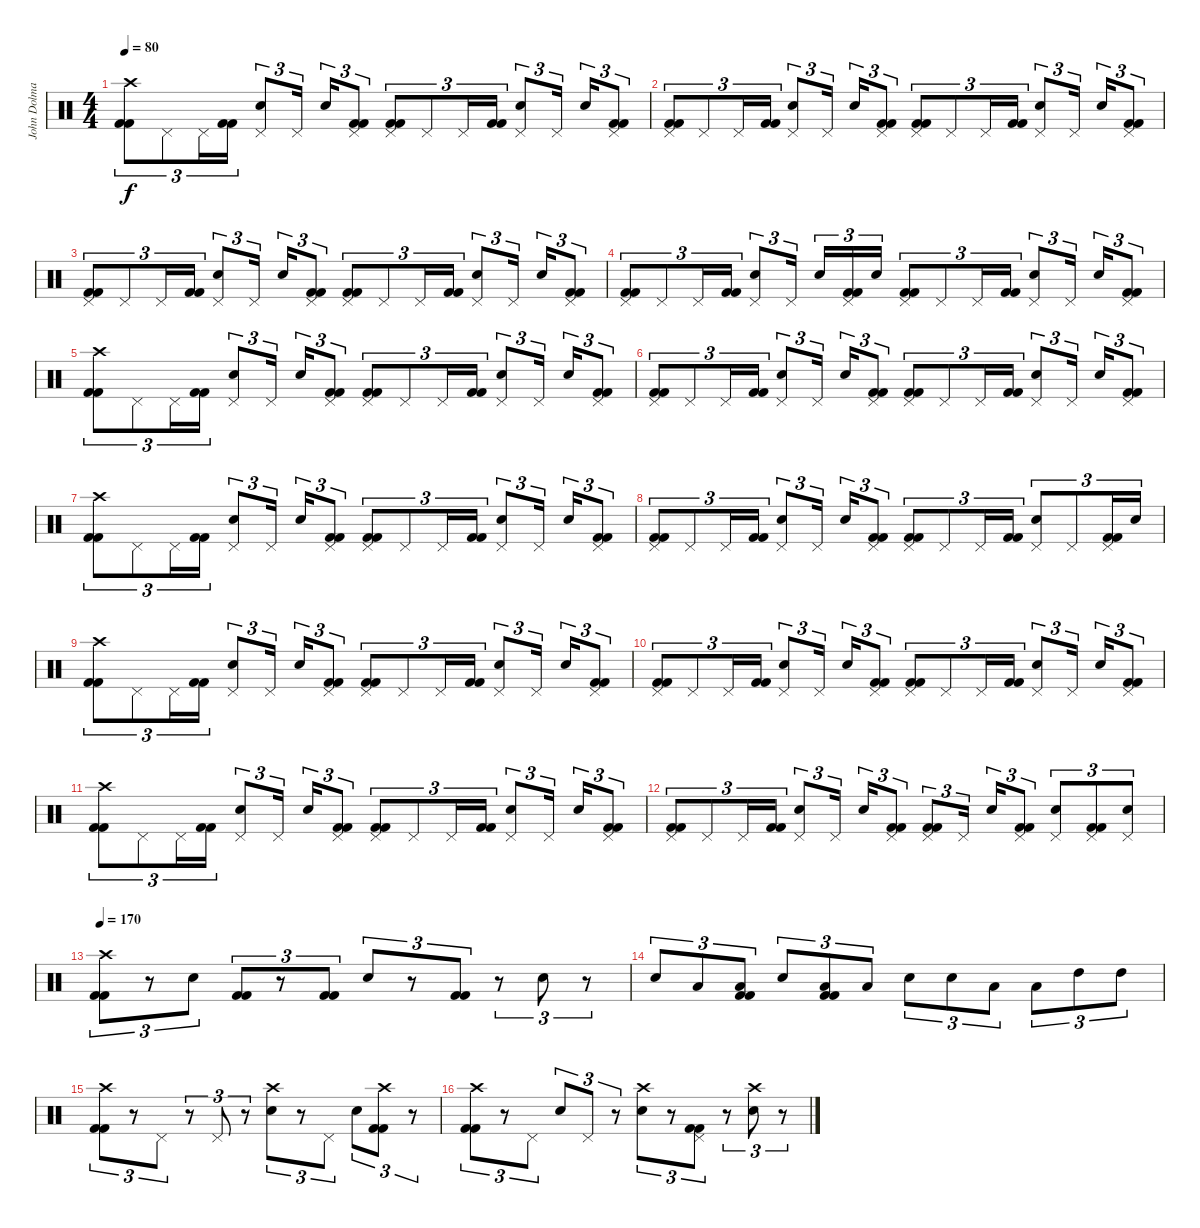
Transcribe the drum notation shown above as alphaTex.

\track ("John Dolmayan" "John Dolma") {instrument percussion}
\staff {score}
\articulation defaults
\ts (4 4)
\tempo 80
\clef neutral
\ks c
("Crash high (hit)" "Kick (hit) 2" "Kick (hit) 2").8{tu (3 2) dy f} "Pedal Hi-Hat (hit)".8{tu (3 2)} "Pedal Hi-Hat (hit)".16{tu (3 2)} ("Kick (hit) 2" "Kick (hit) 2").16{tu (3 2)} ("Pedal Hi-Hat (hit)" "Snare (hit) 2").8{tu (3 2)} "Pedal Hi-Hat (hit)".16{tu (3 2)} "Snare (hit) 2".16{tu (3 2)} ("Pedal Hi-Hat (hit)" "Kick (hit) 2" "Kick (hit) 2").8{tu (3 2)} ("Pedal Hi-Hat (hit)" "Kick (hit) 2" "Kick (hit) 2").8{tu (3 2)} "Pedal Hi-Hat (hit)".8{tu (3 2)} "Pedal Hi-Hat (hit)".16{tu (3 2)} ("Kick (hit) 2" "Kick (hit) 2").16{tu (3 2)} ("Pedal Hi-Hat (hit)" "Snare (hit) 2").8{tu (3 2)} "Pedal Hi-Hat (hit)".16{tu (3 2)} "Snare (hit) 2".16{tu (3 2)} ("Pedal Hi-Hat (hit)" "Kick (hit) 2" "Kick (hit) 2").8{tu (3 2)} |
("Pedal Hi-Hat (hit)" "Kick (hit) 2" "Kick (hit) 2").8{tu (3 2)} "Pedal Hi-Hat (hit)".8{tu (3 2)} "Pedal Hi-Hat (hit)".16{tu (3 2)} ("Kick (hit) 2" "Kick (hit) 2").16{tu (3 2)} ("Pedal Hi-Hat (hit)" "Snare (hit) 2").8{tu (3 2)} "Pedal Hi-Hat (hit)".16{tu (3 2)} "Snare (hit) 2".16{tu (3 2)} ("Pedal Hi-Hat (hit)" "Kick (hit) 2" "Kick (hit) 2").8{tu (3 2)} ("Pedal Hi-Hat (hit)" "Kick (hit) 2" "Kick (hit) 2").8{tu (3 2)} "Pedal Hi-Hat (hit)".8{tu (3 2)} "Pedal Hi-Hat (hit)".16{tu (3 2)} ("Kick (hit) 2" "Kick (hit) 2").16{tu (3 2)} ("Pedal Hi-Hat (hit)" "Snare (hit) 2").8{tu (3 2)} "Pedal Hi-Hat (hit)".16{tu (3 2)} "Snare (hit) 2".16{tu (3 2)} ("Pedal Hi-Hat (hit)" "Kick (hit) 2" "Kick (hit) 2").8{tu (3 2)} |
("Pedal Hi-Hat (hit)" "Kick (hit) 2" "Kick (hit) 2").8{tu (3 2)} "Pedal Hi-Hat (hit)".8{tu (3 2)} "Pedal Hi-Hat (hit)".16{tu (3 2)} ("Kick (hit) 2" "Kick (hit) 2").16{tu (3 2)} ("Pedal Hi-Hat (hit)" "Snare (hit) 2").8{tu (3 2)} "Pedal Hi-Hat (hit)".16{tu (3 2)} "Snare (hit) 2".16{tu (3 2)} ("Pedal Hi-Hat (hit)" "Kick (hit) 2" "Kick (hit) 2").8{tu (3 2)} ("Pedal Hi-Hat (hit)" "Kick (hit) 2" "Kick (hit) 2").8{tu (3 2)} "Pedal Hi-Hat (hit)".8{tu (3 2)} "Pedal Hi-Hat (hit)".16{tu (3 2)} ("Kick (hit) 2" "Kick (hit) 2").16{tu (3 2)} ("Pedal Hi-Hat (hit)" "Snare (hit) 2").8{tu (3 2)} "Pedal Hi-Hat (hit)".16{tu (3 2)} "Snare (hit) 2".16{tu (3 2)} ("Pedal Hi-Hat (hit)" "Kick (hit) 2" "Kick (hit) 2").8{tu (3 2)} |
("Pedal Hi-Hat (hit)" "Kick (hit) 2" "Kick (hit) 2").8{tu (3 2)} "Pedal Hi-Hat (hit)".8{tu (3 2)} "Pedal Hi-Hat (hit)".16{tu (3 2)} ("Kick (hit) 2" "Kick (hit) 2").16{tu (3 2)} ("Pedal Hi-Hat (hit)" "Snare (hit) 2").8{tu (3 2)} "Pedal Hi-Hat (hit)".16{tu (3 2)} "Snare (hit) 2".16{tu (3 2)} ("Pedal Hi-Hat (hit)" "Kick (hit) 2" "Kick (hit) 2").16{tu (3 2)} "Snare (hit) 2".16{tu (3 2)} ("Pedal Hi-Hat (hit)" "Kick (hit) 2" "Kick (hit) 2").8{tu (3 2)} "Pedal Hi-Hat (hit)".8{tu (3 2)} "Pedal Hi-Hat (hit)".16{tu (3 2)} ("Kick (hit) 2" "Kick (hit) 2").16{tu (3 2)} ("Pedal Hi-Hat (hit)" "Snare (hit) 2").8{tu (3 2)} "Pedal Hi-Hat (hit)".16{tu (3 2)} "Snare (hit) 2".16{tu (3 2)} ("Pedal Hi-Hat (hit)" "Kick (hit) 2" "Kick (hit) 2").8{tu (3 2)} |
("Crash high (hit)" "Kick (hit) 2" "Kick (hit) 2").8{tu (3 2)} "Pedal Hi-Hat (hit)".8{tu (3 2)} "Pedal Hi-Hat (hit)".16{tu (3 2)} ("Kick (hit) 2" "Kick (hit) 2").16{tu (3 2)} ("Pedal Hi-Hat (hit)" "Snare (hit) 2").8{tu (3 2)} "Pedal Hi-Hat (hit)".16{tu (3 2)} "Snare (hit) 2".16{tu (3 2)} ("Pedal Hi-Hat (hit)" "Kick (hit) 2" "Kick (hit) 2").8{tu (3 2)} ("Pedal Hi-Hat (hit)" "Kick (hit) 2" "Kick (hit) 2").8{tu (3 2)} "Pedal Hi-Hat (hit)".8{tu (3 2)} "Pedal Hi-Hat (hit)".16{tu (3 2)} ("Kick (hit) 2" "Kick (hit) 2").16{tu (3 2)} ("Pedal Hi-Hat (hit)" "Snare (hit) 2").8{tu (3 2)} "Pedal Hi-Hat (hit)".16{tu (3 2)} "Snare (hit) 2".16{tu (3 2)} ("Pedal Hi-Hat (hit)" "Kick (hit) 2" "Kick (hit) 2").8{tu (3 2)} |
("Pedal Hi-Hat (hit)" "Kick (hit) 2" "Kick (hit) 2").8{tu (3 2)} "Pedal Hi-Hat (hit)".8{tu (3 2)} "Pedal Hi-Hat (hit)".16{tu (3 2)} ("Kick (hit) 2" "Kick (hit) 2").16{tu (3 2)} ("Pedal Hi-Hat (hit)" "Snare (hit) 2").8{tu (3 2)} "Pedal Hi-Hat (hit)".16{tu (3 2)} "Snare (hit) 2".16{tu (3 2)} ("Pedal Hi-Hat (hit)" "Kick (hit) 2" "Kick (hit) 2").8{tu (3 2)} ("Pedal Hi-Hat (hit)" "Kick (hit) 2" "Kick (hit) 2").8{tu (3 2)} "Pedal Hi-Hat (hit)".8{tu (3 2)} "Pedal Hi-Hat (hit)".16{tu (3 2)} ("Kick (hit) 2" "Kick (hit) 2").16{tu (3 2)} ("Pedal Hi-Hat (hit)" "Snare (hit) 2").8{tu (3 2)} "Pedal Hi-Hat (hit)".16{tu (3 2)} "Snare (hit) 2".16{tu (3 2)} ("Pedal Hi-Hat (hit)" "Kick (hit) 2" "Kick (hit) 2").8{tu (3 2)} |
("Crash high (hit)" "Kick (hit) 2" "Kick (hit) 2").8{tu (3 2)} "Pedal Hi-Hat (hit)".8{tu (3 2)} "Pedal Hi-Hat (hit)".16{tu (3 2)} ("Kick (hit) 2" "Kick (hit) 2").16{tu (3 2)} ("Pedal Hi-Hat (hit)" "Snare (hit) 2").8{tu (3 2)} "Pedal Hi-Hat (hit)".16{tu (3 2)} "Snare (hit) 2".16{tu (3 2)} ("Pedal Hi-Hat (hit)" "Kick (hit) 2" "Kick (hit) 2").8{tu (3 2)} ("Pedal Hi-Hat (hit)" "Kick (hit) 2" "Kick (hit) 2").8{tu (3 2)} "Pedal Hi-Hat (hit)".8{tu (3 2)} "Pedal Hi-Hat (hit)".16{tu (3 2)} ("Kick (hit) 2" "Kick (hit) 2").16{tu (3 2)} ("Pedal Hi-Hat (hit)" "Snare (hit) 2").8{tu (3 2)} "Pedal Hi-Hat (hit)".16{tu (3 2)} "Snare (hit) 2".16{tu (3 2)} ("Pedal Hi-Hat (hit)" "Kick (hit) 2" "Kick (hit) 2").8{tu (3 2)} |
("Pedal Hi-Hat (hit)" "Kick (hit) 2" "Kick (hit) 2").8{tu (3 2)} "Pedal Hi-Hat (hit)".8{tu (3 2)} "Pedal Hi-Hat (hit)".16{tu (3 2)} ("Kick (hit) 2" "Kick (hit) 2").16{tu (3 2)} ("Pedal Hi-Hat (hit)" "Snare (hit) 2").8{tu (3 2)} "Pedal Hi-Hat (hit)".16{tu (3 2)} "Snare (hit) 2".16{tu (3 2)} ("Pedal Hi-Hat (hit)" "Kick (hit) 2" "Kick (hit) 2").8{tu (3 2)} ("Pedal Hi-Hat (hit)" "Kick (hit) 2" "Kick (hit) 2").8{tu (3 2)} "Pedal Hi-Hat (hit)".8{tu (3 2)} "Pedal Hi-Hat (hit)".16{tu (3 2)} ("Kick (hit) 2" "Kick (hit) 2").16{tu (3 2)} ("Pedal Hi-Hat (hit)" "Snare (hit) 2").8{tu (3 2)} "Pedal Hi-Hat (hit)".8{tu (3 2)} ("Pedal Hi-Hat (hit)" "Kick (hit) 2" "Kick (hit) 2").16{tu (3 2)} "Snare (hit) 2".16{tu (3 2)} |
("Crash high (hit)" "Kick (hit) 2" "Kick (hit) 2").8{tu (3 2)} "Pedal Hi-Hat (hit)".8{tu (3 2)} "Pedal Hi-Hat (hit)".16{tu (3 2)} ("Kick (hit) 2" "Kick (hit) 2").16{tu (3 2)} ("Pedal Hi-Hat (hit)" "Snare (hit) 2").8{tu (3 2)} "Pedal Hi-Hat (hit)".16{tu (3 2)} "Snare (hit) 2".16{tu (3 2)} ("Pedal Hi-Hat (hit)" "Kick (hit) 2" "Kick (hit) 2").8{tu (3 2)} ("Pedal Hi-Hat (hit)" "Kick (hit) 2" "Kick (hit) 2").8{tu (3 2)} "Pedal Hi-Hat (hit)".8{tu (3 2)} "Pedal Hi-Hat (hit)".16{tu (3 2)} ("Kick (hit) 2" "Kick (hit) 2").16{tu (3 2)} ("Pedal Hi-Hat (hit)" "Snare (hit) 2").8{tu (3 2)} "Pedal Hi-Hat (hit)".16{tu (3 2)} "Snare (hit) 2".16{tu (3 2)} ("Pedal Hi-Hat (hit)" "Kick (hit) 2" "Kick (hit) 2").8{tu (3 2)} |
("Pedal Hi-Hat (hit)" "Kick (hit) 2" "Kick (hit) 2").8{tu (3 2)} "Pedal Hi-Hat (hit)".8{tu (3 2)} "Pedal Hi-Hat (hit)".16{tu (3 2)} ("Kick (hit) 2" "Kick (hit) 2").16{tu (3 2)} ("Pedal Hi-Hat (hit)" "Snare (hit) 2").8{tu (3 2)} "Pedal Hi-Hat (hit)".16{tu (3 2)} "Snare (hit) 2".16{tu (3 2)} ("Pedal Hi-Hat (hit)" "Kick (hit) 2" "Kick (hit) 2").8{tu (3 2)} ("Pedal Hi-Hat (hit)" "Kick (hit) 2" "Kick (hit) 2").8{tu (3 2)} "Pedal Hi-Hat (hit)".8{tu (3 2)} "Pedal Hi-Hat (hit)".16{tu (3 2)} ("Kick (hit) 2" "Kick (hit) 2").16{tu (3 2)} ("Pedal Hi-Hat (hit)" "Snare (hit) 2").8{tu (3 2)} "Pedal Hi-Hat (hit)".16{tu (3 2)} "Snare (hit) 2".16{tu (3 2)} ("Pedal Hi-Hat (hit)" "Kick (hit) 2" "Kick (hit) 2").8{tu (3 2)} |
("Crash high (hit)" "Kick (hit) 2" "Kick (hit) 2").8{tu (3 2)} "Pedal Hi-Hat (hit)".8{tu (3 2)} "Pedal Hi-Hat (hit)".16{tu (3 2)} ("Kick (hit) 2" "Kick (hit) 2").16{tu (3 2)} ("Pedal Hi-Hat (hit)" "Snare (hit) 2").8{tu (3 2)} "Pedal Hi-Hat (hit)".16{tu (3 2)} "Snare (hit) 2".16{tu (3 2)} ("Pedal Hi-Hat (hit)" "Kick (hit) 2" "Kick (hit) 2").8{tu (3 2)} ("Pedal Hi-Hat (hit)" "Kick (hit) 2" "Kick (hit) 2").8{tu (3 2)} "Pedal Hi-Hat (hit)".8{tu (3 2)} "Pedal Hi-Hat (hit)".16{tu (3 2)} ("Kick (hit) 2" "Kick (hit) 2").16{tu (3 2)} ("Pedal Hi-Hat (hit)" "Snare (hit) 2").8{tu (3 2)} "Pedal Hi-Hat (hit)".16{tu (3 2)} "Snare (hit) 2".16{tu (3 2)} ("Pedal Hi-Hat (hit)" "Kick (hit) 2" "Kick (hit) 2").8{tu (3 2)} |
("Pedal Hi-Hat (hit)" "Kick (hit) 2" "Kick (hit) 2").8{tu (3 2)} "Pedal Hi-Hat (hit)".8{tu (3 2)} "Pedal Hi-Hat (hit)".16{tu (3 2)} ("Kick (hit) 2" "Kick (hit) 2").16{tu (3 2)} ("Pedal Hi-Hat (hit)" "Snare (hit) 2").8{tu (3 2)} "Pedal Hi-Hat (hit)".16{tu (3 2)} "Snare (hit) 2".16{tu (3 2)} ("Pedal Hi-Hat (hit)" "Kick (hit) 2" "Kick (hit) 2").8{tu (3 2)} ("Pedal Hi-Hat (hit)" "Kick (hit) 2" "Kick (hit) 2").8{tu (3 2)} "Pedal Hi-Hat (hit)".16{tu (3 2)} "Snare (hit) 2".16{tu (3 2)} ("Pedal Hi-Hat (hit)" "Kick (hit) 2" "Kick (hit) 2").8{tu (3 2)} ("Pedal Hi-Hat (hit)" "Snare (hit) 2").8{tu (3 2)} ("Pedal Hi-Hat (hit)" "Kick (hit) 2" "Kick (hit) 2").8{tu (3 2)} ("Pedal Hi-Hat (hit)" "Snare (hit) 2").8{tu (3 2)} |
\tempo 170
("Crash high (hit)" "Kick (hit) 2" "Kick (hit) 2").8{tu (3 2)} r.8{tu (3 2)} "Snare (hit) 2".8{tu (3 2)} ("Kick (hit) 2" "Kick (hit) 2").8{tu (3 2)} r.8{tu (3 2)} ("Kick (hit) 2" "Kick (hit) 2").8{tu (3 2)} "Snare (hit) 2".8{tu (3 2)} r.8{tu (3 2)} ("Kick (hit) 2" "Kick (hit) 2").8{tu (3 2)} r.8{tu (3 2)} "Snare (hit) 2".8{tu (3 2)} r.8{tu (3 2)} |
"Snare (hit) 2".8{tu (3 2)} "Low Tom (hit)".8{tu (3 2)} ("Low Tom (hit)" "Kick (hit) 2" "Kick (hit) 2").8{tu (3 2)} "Snare (hit) 2".8{tu (3 2)} ("Low Tom (hit)" "Kick (hit) 2" "Kick (hit) 2").8{tu (3 2)} "Low Tom (hit)".8{tu (3 2)} "Snare (hit) 2".8{tu (3 2)} "Snare (hit) 2".8{tu (3 2)} "Low Tom (hit)".8{tu (3 2)} "Low Tom (hit)".8{tu (3 2)} "High Tom (hit)".8{tu (3 2)} "High Tom (hit)".8{tu (3 2)} |
("Crash high (hit)" "Kick (hit) 2" "Kick (hit) 2").8{tu (3 2)} r.8{tu (3 2)} "Pedal Hi-Hat (hit)".8{tu (3 2)} r.8{tu (3 2)} "Pedal Hi-Hat (hit)".8{tu (3 2)} r.8{tu (3 2)} ("Crash high (hit)" "Snare (hit) 2").8{tu (3 2)} r.8{tu (3 2)} "Pedal Hi-Hat (hit)".8{tu (3 2)} "Snare (hit) 2".8{tu (3 2)} ("Crash high (hit)" "Kick (hit) 2" "Kick (hit) 2").8{tu (3 2)} r.8{tu (3 2)} |
("Crash high (hit)" "Kick (hit) 2" "Kick (hit) 2").8{tu (3 2)} r.8{tu (3 2)} "Pedal Hi-Hat (hit)".8{tu (3 2)} "Snare (hit) 2".8{tu (3 2)} "Pedal Hi-Hat (hit)".8{tu (3 2)} r.8{tu (3 2)} ("Crash high (hit)" "Snare (hit) 2").8{tu (3 2)} r.8{tu (3 2)} ("Pedal Hi-Hat (hit)" "Kick (hit) 2" "Kick (hit) 2").8{tu (3 2)} r.8{tu (3 2)} ("Crash high (hit)" "Snare (hit) 2").8{tu (3 2)} r.8{tu (3 2)}
